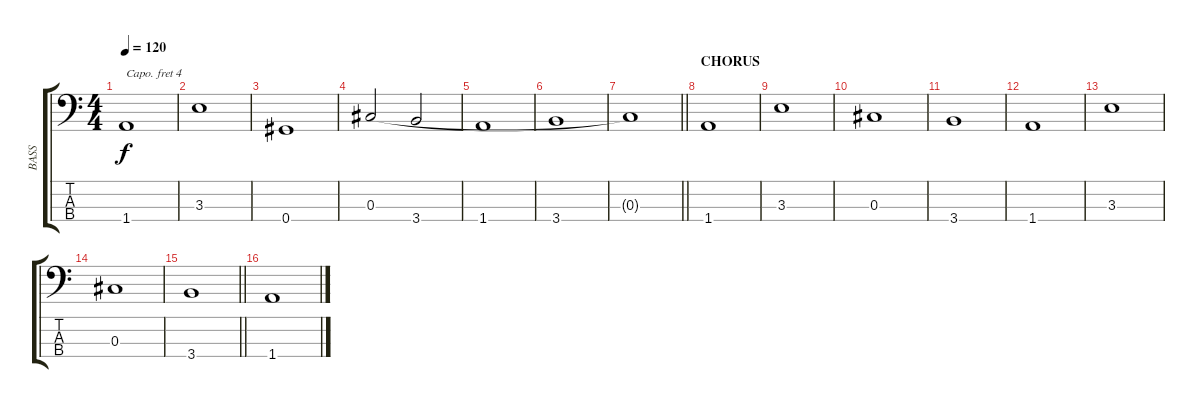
\track ("BASS" "BASS") {instrument acousticbass}
\staff {score tabs}
\capo 4
\tuning (G2 D2 A1 E1) {hide}
\ts (4 4)
\section ("" "")
\tempo 120
\clef f4
\ks c
1.4.1{dy f} |
3.3.1 |
0.4.1 |
0.3.2 3.4.2 |
1.4.1 |
3.4.1 |
\barLineRight lightlight
0.3{t}.1 |
\section ("" "CHORUS")
1.4.1 |
3.3.1 |
0.3.1 |
3.4.1 |
1.4.1 |
3.3.1 |
0.3.1 |
\barLineRight lightlight
3.4.1 |
\section ("" "")
1.4.1
